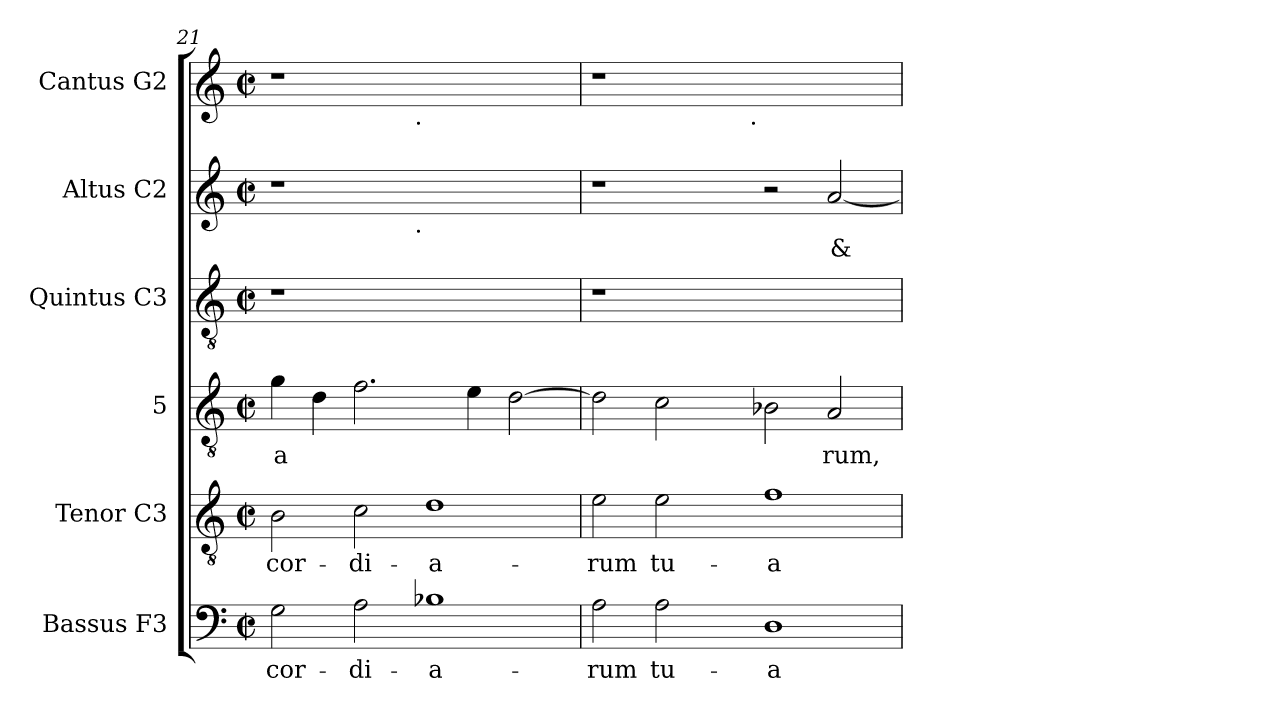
**kern	**text	**kern	**text	**kern	**text	**kern	**kern	**text	**kern
*part6	*part6	*part5	*part5	*part4	*part4	*part3	*part2	*part2	*part1
*staff6	*staff6	*staff5	*staff5	*staff4	*staff4	*staff3	*staff2	*staff2	*staff1
*I"Bassus  F3	*	*I"Tenor  C3	*	*I"5	*	*I"Quintus  C3	*I"Altus  C2	*	*I"Cantus  G2
*I'B	*	*I'T	*	*	*	*	*I'A	*	*I'C
!!LO:LB:g=z
*clefF4	*	*clefGv2	*	*clefGv2	*	*clefGv2	*clefG2	*	*clefG2
*k[]	*	*k[]	*	*k[]	*	*k[]	*k[]	*	*k[]
*C:	*	*C:	*	*C:	*	*C:	*C:	*	*C:
*M2/2	*	*M2/2	*	*M2/2	*	*M2/2	*M2/2	*	*M2/2
*met(c|)	*	*met(c|)	*	*met(c|)	*	*met(c|)	*met(c|)	*	*met(c|)
=21	=21	=21	=21	=21	=21	=21	=21	=21	=21
!	!LO:LY:b:cj	!	!LO:LY:b:cj	!	!LO:LY:b:cj	!	!	!	!
*	*	*	*	*	*	*	*^	*	*^
2G\	-cor-	2B\	-cor-	4g\	-a-	1r	1r	2ryy	.	1r	2ryy
!	!	!	!	!	!LO:LY:b:cj	!	!	!	!	!	!
.	.	.	.	4d\	--	.	.	.	.	.	.
!	!LO:LY:b:cj	!	!LO:LY:b:cj	!	!LO:LY:b:cj	!	!	!	!	!	!
2A\	-di-	2c\	-di-	2.f\	--	.	.	4...ryy	.	.	4...ryy
!	!	!	!	!	!	!	!	!	!	!	!LO:TX:b:t=.
!	!	!	!	!	!	!	!	!LO:TX:b:t=.	!	!	!
.	.	.	.	.	.	.	.	1ryy	.	.	1ryy
!	!LO:LY:b:cj	!	!LO:LY:b:cj	!	!	!	!	!	!	!	!
1B-X	-a-	1d	-a-	.	.	1ryy	1ryy	.	.	1ryy	.
!	!	!	!	!	!LO:LY:b:cj	!	!	!	!	!	!
.	.	.	.	4e\	--	.	.	.	.	.	.
!	!	!	!	!	!LO:LY:b:cj	!	!	!	!	!	!
.	.	.	.	[>2d\	--	.	.	.	.	.	.
.	.	.	.	.	.	.	.	32ryy	.	.	32ryy
=22	=22	=22	=22	=22	=22	=22	=22	=22	=22	=22	=22
!	!LO:LY:b:cj	!	!LO:LY:b:cj	!	!LO:LY:b:cj	!	!	!	!	!	!
*	*	*	*	*	*	*	*v	*v	*	*	*
2A\	-rum	2e\	-rum	2d\]	--	1r	1r	.	1r	2ryy
!	!LO:LY:b:cj	!	!LO:LY:b:cj	!	!LO:LY:b:cj	!	!	!	!	!
2A\	tu-	2e\	tu-	2c\	--	.	.	.	.	4ryy
.	.	.	.	.	.	.	.	.	.	8ryy
.	.	.	.	.	.	.	.	.	.	16ryy
.	.	.	.	.	.	.	.	.	.	64ryy
!	!	!	!	!	!	!	!	!	!	!LO:TX:b:t=.
.	.	.	.	.	.	.	.	.	.	1ryy
!	!LO:LY:b:cj	!	!LO:LY:b:cj	!	!LO:LY:b:cj	!	!	!	!	!
1D	-a-	1f	-a-	2B-X\	--	1ryy	2r	.	1ryy	.
!	!	!	!	!	!LO:LY:b:cj	!	!	!LO:LY:b:cj	!	!
.	.	.	.	2A/	-rum,	.	[<2a/	&	.	.
.	.	.	.	.	.	.	.	.	.	32.ryy
*	*	*	*	*	*	*	*	*	*v	*v
=	=	=	=	=	=	=	=	=	=
*-	*-	*-	*-	*-	*-	*-	*-	*-	*-
